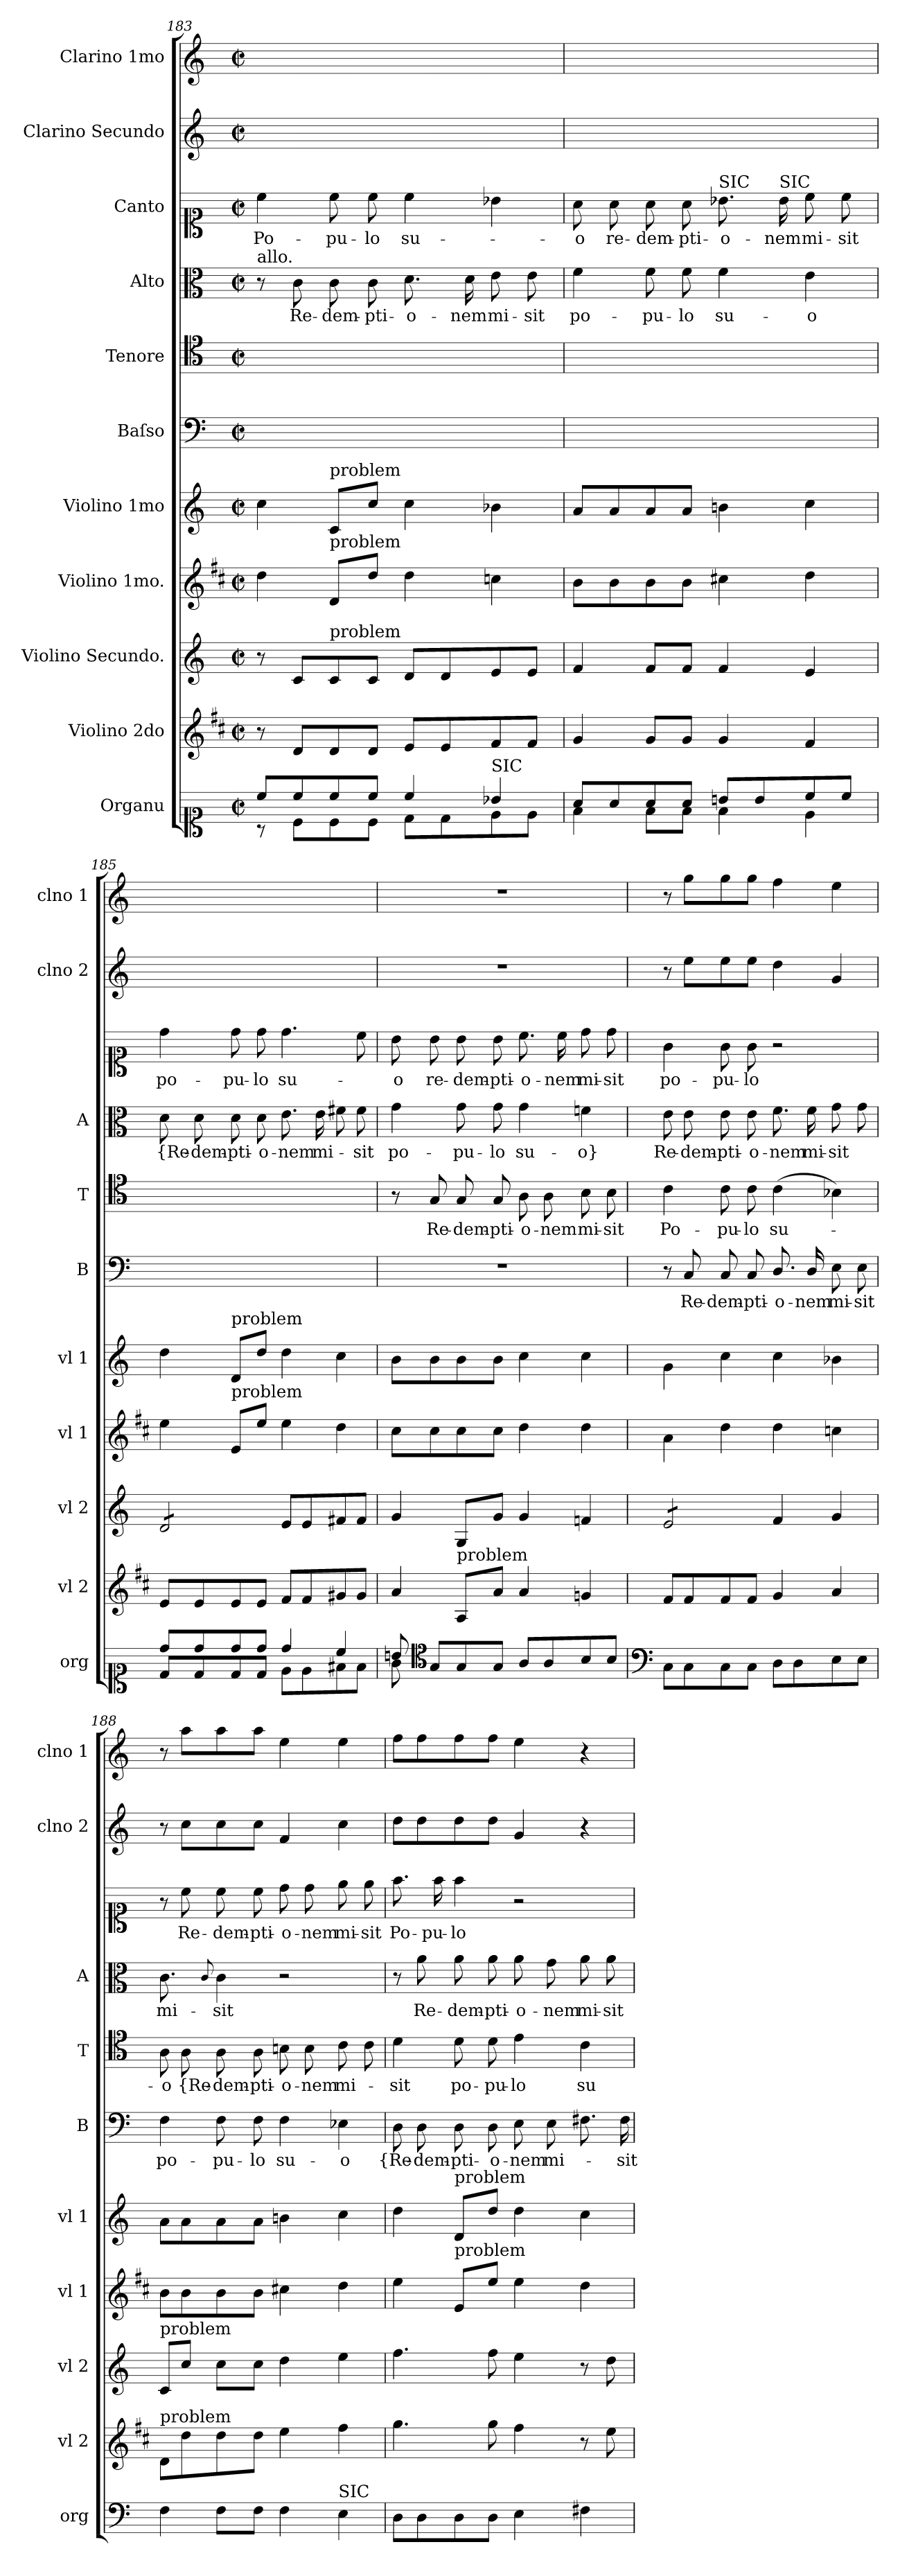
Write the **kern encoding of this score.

**kern	**kern	**kern	**kern	**kern	**kern	**text	**kern	**text	**kern	**text	**kern	**text	**kern	**kern
*part11	*part10	*part9	*part8	*part7	*part6	*part6	*part5	*part5	*part4	*part4	*part3	*part3	*part2	*part1
*staff11	*staff10	*staff9	*staff8	*staff7	*staff6	*staff6	*staff5	*staff5	*staff4	*staff4	*staff3	*staff3	*staff2	*staff1
*I"Organu	*I"Violino 2do	*I"Violino Secundo.	*I"Violino 1mo.	*I"Violino 1mo	*I"Baſso	*	*I"Tenore	*	*I"Alto	*	*I"Canto	*	*I"Clarino Secundo	*I"Clarino 1mo
*I'org	*I'vl 2	*I'vl 2	*I'vl 1	*I'vl 1	*I'B	*	*I'T	*	*I'A	*	*	*	*I'clno 2	*I'clno 1
*clefC1	*clefG2	*clefG2	*clefG2	*clefG2	*clefF4	*	*clefC4	*	*clefC3	*	*clefC1	*	*clefG2	*clefG2
*	*ITrd1c2	*	*ITrd1c2	*	*	*	*	*	*	*	*	*	*	*
*k[]	*k[]	*k[]	*k[]	*k[]	*k[]	*	*k[]	*	*k[]	*	*k[]	*	*k[]	*k[]
*C:	*C:	*C:	*C:	*C:	*C:	*	*C:	*	*C:	*	*C:	*	*C:	*C:
*M2/2	*M2/2	*M2/2	*M2/2	*M2/2	*M2/2	*	*M2/2	*	*M2/2	*	*M2/2	*	*M2/2	*M2/2
*met(c|)	*met(c|)	*met(c|)	*met(c|)	*met(c|)	*met(c|)	*	*met(c|)	*	*met(c|)	*	*met(c|)	*	*met(c|)	*met(c|)
=183	=183	=183	=183	=183	=183	=183	=183	=183	=183	=183	=183	=183	=183	=183
*^	*	*	*	*	*	*	*	*	*	*	*	*	*	*
!	!	!	!	!	!	!	!	!	!	!LO:TX:a:t=allo.	!	!	!	!	!
8cc/L	8r	8r	8r	4cc\	4cc\	1ryy	.	1ryy	.	8r	.	4cc\	Po-	1ryy	1ryy
8cc/	8c\L	8c/L	8c/L	.	.	.	.	.	.	8c\	Re-	.	.	.	.
!	!	!	!	!	!LO:TX:a:t=problem	!	!	!	!	!	!	!	!	!	!
!	!	!	!	!LO:TX:a:t=problem	!	!	!	!	!	!	!	!	!	!	!
!	!	!	!LO:TX:a:t=problem	!	!	!	!	!	!	!	!	!	!	!	!
8cc/	8c\	8c/	8c/	8c/L	8c/L	.	.	.	.	8c\	-dem-	8cc\	-pu-	.	.
8cc/J	8c\J	8c/J	8c/J	8cc\J	8cc\J	.	.	.	.	8c\	-pti-	8cc\	-lo	.	.
4cc/	8d\L	8d/L	8d/L	4cc\	4cc\	.	.	.	.	8.d\	-o-	4cc\	su-	.	.
.	8d\	8d/	8d/	.	.	.	.	.	.	.	.	.	.	.	.
.	.	.	.	.	.	.	.	.	.	16d\	-nem	.	.	.	.
!LO:TX:a:t=SIC	!	!	!	!	!	!	!	!	!	!	!	!	!	!	!
4b-X/	8e\	8e/	8e/	4b-X\	4b-X\	.	.	.	.	8e\	mi-	4b-X\	.	.	.
.	8e\J	8e/J	8e/J	.	.	.	.	.	.	8e\	-sit	.	.	.	.
=184	=184	=184	=184	=184	=184	=184	=184	=184	=184	=184	=184	=184	=184	=184	=184
8a/L	4f\	4f/	4f/	8a\L	8a/L	1ryy	.	1ryy	.	4f\	po-	8a\	o	1ryy	1ryy
8a/	.	.	.	8a\	8a/	.	.	.	.	.	.	8a\	re-	.	.
8a/	8f\L	8f/L	8f/L	8a\	8a/	.	.	.	.	8f\	-pu-	8a\	-dem-	.	.
8a/J	8f\J	8f/J	8f/J	8a\J	8a/J	.	.	.	.	8f\	-lo	8a\	-pti-	.	.
!	!	!	!	!	!	!	!	!	!	!	!	!LO:TX:a:t=SIC	!	!	!
8bn/L	4f\	4f/	4f/	4bn\	4bn\	.	.	.	.	4f\	su-	8.b-X\	-o-	.	.
8b/	.	.	.	.	.	.	.	.	.	.	.	.	.	.	.
!	!	!	!	!	!	!	!	!	!	!	!	!LO:TX:a:t=SIC	!	!	!
.	.	.	.	.	.	.	.	.	.	.	.	16b-\	-nem	.	.
8cc/	4e\	4e/	4e/	4cc\	4cc\	.	.	.	.	4e\	-o	8cc\	mi-	.	.
8cc/J	.	.	.	.	.	.	.	.	.	.	.	8cc\	-sit	.	.
=185	=185	=185	=185	=185	=185	=185	=185	=185	=185	=185	=185	=185	=185	=185	=185
*	*	*	*tremolo	*	*	*	*	*	*	*	*	*	*	*	*
8dd/L	8d/L	8d/L	8d/L	4dd\	4dd\	1ryy	.	1ryy	.	8d\	{Re-	4dd\	po-	1ryy	1ryy
8dd/	8d/	8d/	8d/	.	.	.	.	.	.	8d\	-dem-	.	.	.	.
!	!	!	!	!	!LO:TX:a:t=problem	!	!	!	!	!	!	!	!	!	!
!	!	!	!	!LO:TX:a:t=problem	!	!	!	!	!	!	!	!	!	!	!
8dd/	8d/	8d/	8d/	8d/L	8d/L	.	.	.	.	8d\	-pti-	8dd\	-pu-	.	.
8dd/J	8d/J	8d/J	8d/J	8dd\J	8dd\J	.	.	.	.	8d\	-o-	8dd\	-lo	.	.
*	*	*	*Xtremolo	*	*	*	*	*	*	*	*	*	*	*	*
4dd/	8e\L	8e/L	8e/L	4dd\	4dd\	.	.	.	.	8.e\	-nem	4.dd\	su-	.	.
.	8e\	8e/	8e/	.	.	.	.	.	.	.	.	.	.	.	.
.	.	.	.	.	.	.	.	.	.	16e\	mi-	.	.	.	.
4cc/	8f#X\	8f#X/	8f#X/	4cc\	4cc\	.	.	.	.	8f#X\	.	.	.	.	.
.	8f#\J	8f#/J	8f#/J	.	.	.	.	.	.	8f#\	-sit	8cc\	.	.	.
=186	=186	=186	=186	=186	=186	=186	=186	=186	=186	=186	=186	=186	=186	=186	=186
8bn/	8g\	4g/	4g/	8b\L	8b\L	1r	.	8r	.	4g\	po-	8b\	-o	1r	1r
*clefC4	*	*	*	*	*	*	*	*	*	*	*	*	*	*	*
8G/L	8ryy	.	.	8b\	8b\	.	.	8G/	Re-	.	.	8b\	re-	.	.
!	!	!LO:TX:a:t=problem	!	!	!	!	!	!	!	!	!	!	!	!	!
8G/	8ryy	8G/L	8G/L	8b\	8b\	.	.	8G/	-dem-	8g\	-pu-	8b\	-dem-	.	.
8G/J	8ryy	8g\J	8g/J	8b\J	8b\J	.	.	8G/	-pti-	8g\	-lo	8b\	-pti-	.	.
8A/L	8ryy	4g/	4g/	4cc\	4cc\	.	.	8A\	-o-	4g\	su-	8.cc\	-o-	.	.
8A/	8ryy	.	.	.	.	.	.	8A\	-nem	.	.	.	.	.	.
.	.	.	.	.	.	.	.	.	.	.	.	16cc\	-nem	.	.
8B/	8ryy	4fn/	4fn/	4cc\	4cc\	.	.	8B\	mi-	4fn\	-o}	8dd\	mi-	.	.
8B/J	8ryy	.	.	.	.	.	.	8B\	-sit	.	.	8dd\	-sit	.	.
*v	*v	*	*	*	*	*	*	*	*	*	*	*	*	*	*
=187	=187	=187	=187	=187	=187	=187	=187	=187	=187	=187	=187	=187	=187	=187
*clefF4	*	*	*	*	*	*	*	*	*	*	*	*	*	*
*	*	*tremolo	*	*	*	*	*	*	*	*	*	*	*	*
8C\L	8e/L	8e/L	4g\	4g\	8r	.	4c\	Po-	8e\	Re-	4g\	po-	8r	8r
8C\	8e/	8e/	.	.	8C/	Re-	.	.	8e\	-dem-	.	.	8ee\L	8gg\L
8C\	8e/	8e/	4cc\	4cc\	8C/	-dem-	8c\	-pu-	8e\	-pti-	8g\	-pu-	8ee\	8gg\
8C\J	8e/J	8e/J	.	.	8C/	-pti-	8c\	-lo	8e\	-o-	8g\	-lo	8ee\J	8gg\J
*	*	*Xtremolo	*	*	*	*	*	*	*	*	*	*	*	*
8D\L	4f/	4f/	4cc\	4cc\	8.D/	-o-	(4c\	su-	8.f\	-nem	2r	.	4dd\	4ff\
8D\	.	.	.	.	.	.	.	.	.	.	.	.	.	.
.	.	.	.	.	16D/	-nem	.	.	16f\	mi-	.	.	.	.
8E\	4g/	4g/	4b-X\	4b-X\	8E\	mi-	4B-X\)	.	8g\	-sit	.	.	4g/	4ee\
8E\J	.	.	.	.	8E\	-sit	.	.	8g\	.	.	.	.	.
=188	=188	=188	=188	=188	=188	=188	=188	=188	=188	=188	=188	=188	=188	=188
!	!	!LO:TX:a:t=problem	!	!	!	!	!	!	!	!	!	!	!	!
!	!LO:TX:a:t=problem	!	!	!	!	!	!	!	!	!	!	!	!	!
!	!	!	!	!	!	!	!	!	!LO:N:vis=8.	!	!	!	!	!
4F\	8c/L	8c/L	8a\L	8a\L	4F\	po-	8A\	-o	4c\	mi-	8r	.	8r	8r
.	8cc\	8cc\J	8a\	8a\	.	.	8A\	{Re-	.	.	8cc\	Re-	8cc\L	8aa\L
.	.	.	.	.	.	.	.	.	8qqc/	.	.	.	.	.
8F\L	8cc\	8cc\L	8a\	8a\	8F\	-pu-	8A\	-dem-	4c\	-sit	8cc\	-dem-	8cc\	8aa\
8F\J	8cc\J	8cc\J	8a\J	8a\J	8F\	-lo	8A\	-pti-	.	.	8cc\	-pti-	8cc\J	8aa\J
4F\	4dd\	4dd\	4bn\	4bn\	4F\	su-	8Bn\	-o-	2r	.	8dd\	-o-	4f/	4ee\
.	.	.	.	.	.	.	8B\	-nem	.	.	8dd\	-nem	.	.
!LO:TX:a:t=SIC	!	!	!	!	!	!	!	!	!	!	!	!	!	!
4E\	4ee\	4ee\	4cc\	4cc\	4E-X\	-o	8c\	mi-	.	.	8ee\	mi-	4cc\	4ee\
.	.	.	.	.	.	.	8c\	.	.	.	8ee\	-sit	.	.
=189	=189	=189	=189	=189	=189	=189	=189	=189	=189	=189	=189	=189	=189	=189
8D\L	4.ff\	4.ff\	4dd\	4dd\	8D\	{Re-	4d\	-sit	8r	.	8.ff\	Po-	8dd\L	8ff\L
8D\	.	.	.	.	8D\	-dem-	.	.	8a\	Re-	.	.	8dd\	8ff\
.	.	.	.	.	.	.	.	.	.	.	16ff\	-pu-	.	.
!	!	!	!	!LO:TX:a:t=problem	!	!	!	!	!	!	!	!	!	!
!	!	!	!LO:TX:a:t=problem	!	!	!	!	!	!	!	!	!	!	!
8D\	.	.	8d/L	8d/L	8D\	-pti-	8d\	po-	8a\	-dem-	4ff\	-lo	8dd\	8ff\
8D\J	8ff\	8ff\	8dd\J	8dd\J	8D\	-o-	8d\	-pu-	8a\	-pti-	.	.	8dd\J	8ff\J
4E\	4ee\	4ee\	4dd\	4dd\	8E\	-nem	4e\	-lo	8a\	-o-	2r	.	4g/	4ee\
.	.	.	.	.	8E\	mi-	.	.	8g\	-nem	.	.	.	.
4F#X\	8r	8r	4cc\	4cc\	8.F#X\	.	4c\	su-	8a\	mi-	.	.	4r	4r
.	8dd\	8dd\	.	.	.	.	.	.	8a\	-sit	.	.	.	.
.	.	.	.	.	16F#\	-sit	.	.	.	.	.	.	.	.
=	=	=	=	=	=	=	=	=	=	=	=	=	=	=
*-	*-	*-	*-	*-	*-	*-	*-	*-	*-	*-	*-	*-	*-	*-
